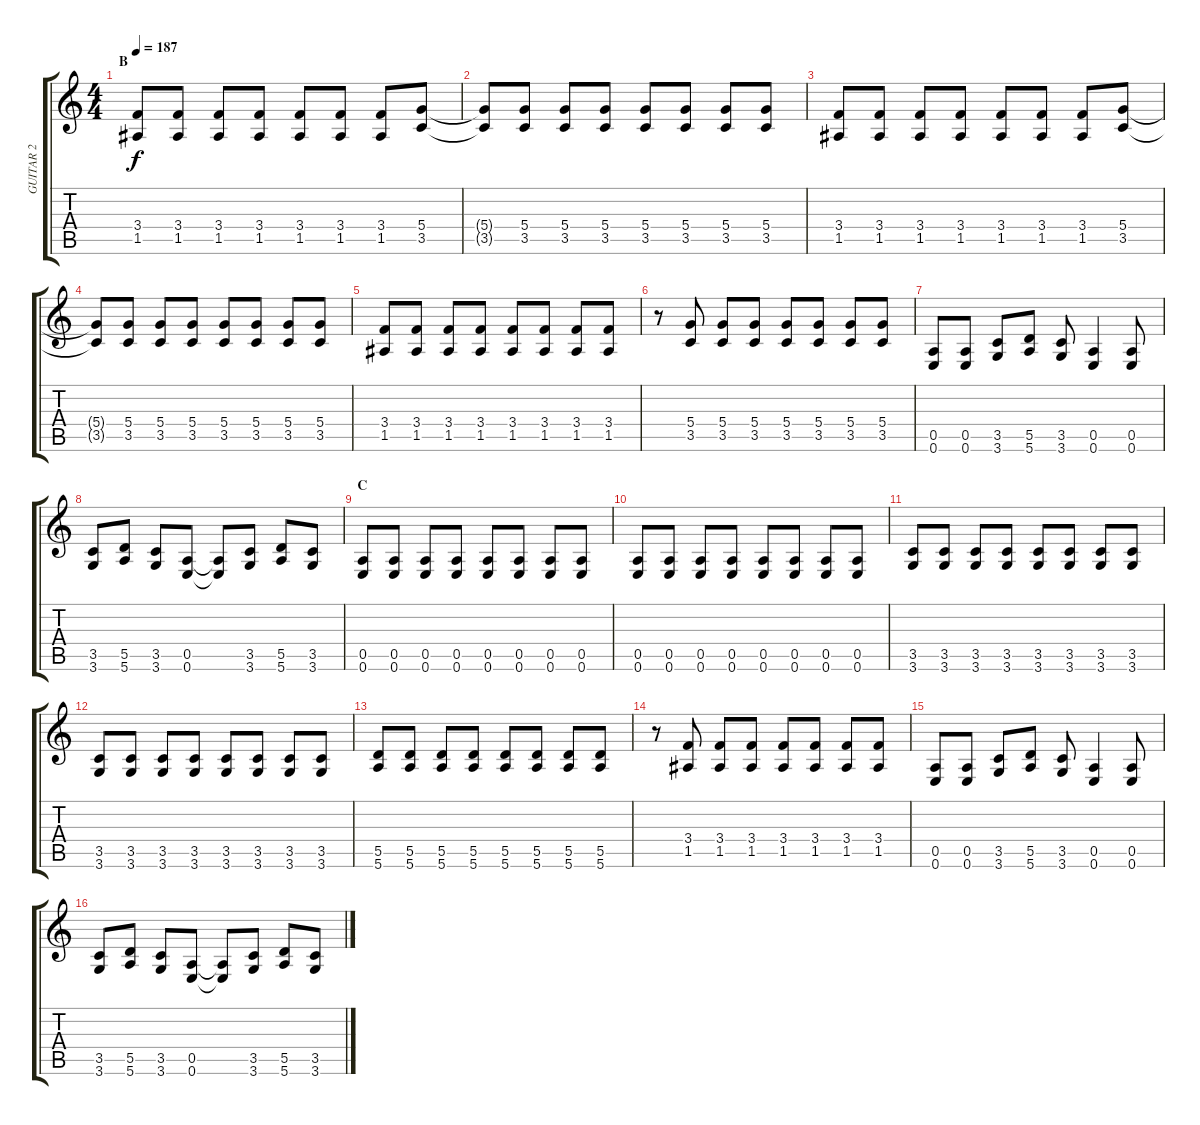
\track ("GUITAR 2" "GUITAR 2") {instrument distortionguitar}
\staff {score tabs}
\tuning (E4 B3 G3 D3 A2 E2) {hide}
\ts (4 4)
\section ("" "B")
\tempo 187
\clef g2
\ks c
(3.4 1.5).8{dy f balance 3} (3.4 1.5).8 (3.4 1.5).8 (3.4 1.5).8 (3.4 1.5).8 (3.4 1.5).8 (3.4 1.5).8 (5.4 3.5).8 |
(5.4{t} 3.5{t}).8 (5.4 3.5).8 (5.4 3.5).8 (5.4 3.5).8 (5.4 3.5).8 (5.4 3.5).8 (5.4 3.5).8 (5.4 3.5).8 |
(3.4 1.5).8 (3.4 1.5).8 (3.4 1.5).8 (3.4 1.5).8 (3.4 1.5).8 (3.4 1.5).8 (3.4 1.5).8 (5.4 3.5).8 |
(5.4{t} 3.5{t}).8 (5.4 3.5).8 (5.4 3.5).8 (5.4 3.5).8 (5.4 3.5).8 (5.4 3.5).8 (5.4 3.5).8 (5.4 3.5).8 |
(3.4 1.5).8 (3.4 1.5).8 (3.4 1.5).8 (3.4 1.5).8 (3.4 1.5).8 (3.4 1.5).8 (3.4 1.5).8 (3.4 1.5).8 |
r.8 (5.4 3.5).8 (5.4 3.5).8 (5.4 3.5).8 (5.4 3.5).8 (5.4 3.5).8 (5.4 3.5).8 (5.4 3.5).8 |
(0.5 0.6).8 (0.5 0.6).8 (3.5 3.6).8 (5.5 5.6).8 (3.5 3.6).8 (0.5 0.6).4 (0.5 0.6).8 |
(3.5 3.6).8 (5.5 5.6).8 (3.5 3.6).8 (0.5 0.6).8 (0.5{t} 0.6{t}).8 (3.5 3.6).8 (5.5 5.6).8 (3.5 3.6).8 |
\section ("" "C")
(0.5 0.6).8{balance 8} (0.5 0.6).8 (0.5 0.6).8 (0.5 0.6).8 (0.5 0.6).8 (0.5 0.6).8 (0.5 0.6).8 (0.5 0.6).8 |
(0.5 0.6).8 (0.5 0.6).8 (0.5 0.6).8 (0.5 0.6).8 (0.5 0.6).8 (0.5 0.6).8 (0.5 0.6).8 (0.5 0.6).8 |
(3.5 3.6).8 (3.5 3.6).8 (3.5 3.6).8 (3.5 3.6).8 (3.5 3.6).8 (3.5 3.6).8 (3.5 3.6).8 (3.5 3.6).8 |
(3.5 3.6).8 (3.5 3.6).8 (3.5 3.6).8 (3.5 3.6).8 (3.5 3.6).8 (3.5 3.6).8 (3.5 3.6).8 (3.5 3.6).8 |
(5.5 5.6).8 (5.5 5.6).8 (5.5 5.6).8 (5.5 5.6).8 (5.5 5.6).8 (5.5 5.6).8 (5.5 5.6).8 (5.5 5.6).8 |
r.8 (3.4 1.5).8 (3.4 1.5).8 (3.4 1.5).8 (3.4 1.5).8 (3.4 1.5).8 (3.4 1.5).8 (3.4 1.5).8 |
(0.5 0.6).8 (0.5 0.6).8 (3.5 3.6).8 (5.5 5.6).8 (3.5 3.6).8 (0.5 0.6).4 (0.5 0.6).8 |
(3.5 3.6).8 (5.5 5.6).8 (3.5 3.6).8 (0.5 0.6).8 (0.5{t} 0.6{t}).8 (3.5 3.6).8 (5.5 5.6).8 (3.5 3.6).8
